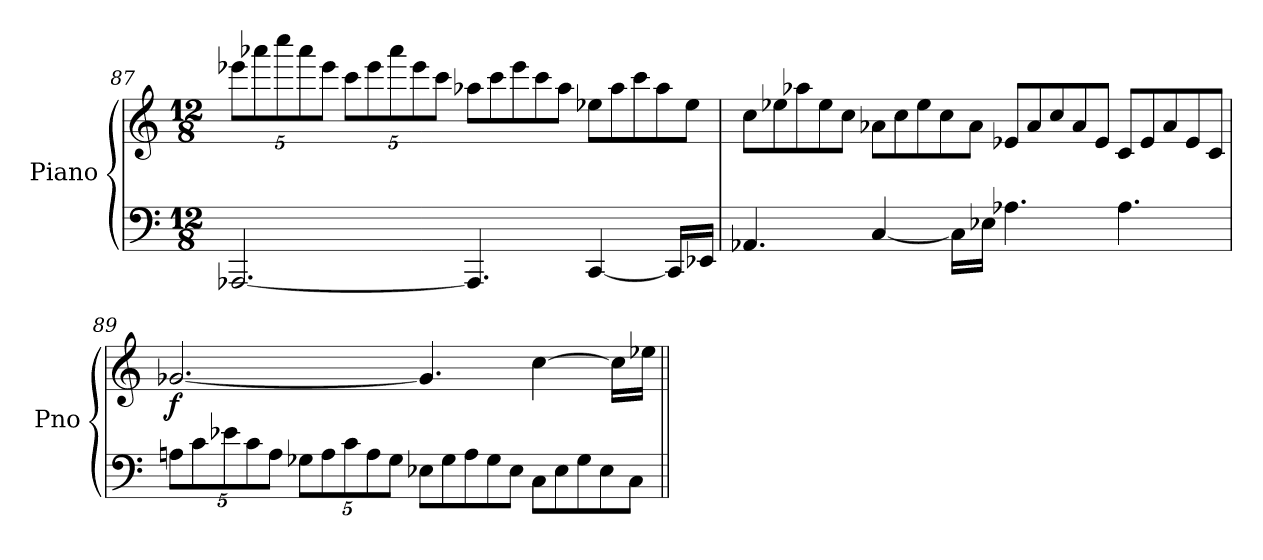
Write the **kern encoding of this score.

**kern	**kern	**dynam
*part1	*part1	*part1
*staff2	*staff1	*staff1/2
*I"Piano	*	*
*I'Pno	*	*
!!LO:LB:g=z
*clefF4	*clefG2	*
*k[]	*k[]	*
*M12/8	*M12/8	*
*	*Xbrackettup	*
=87	=87	=87
[2.AAA-X/	40%3eee-X\LL	.
.	40%3aaa-X\	.
.	40%3cccc\	.
.	40%3aaa-\	.
.	40%3eee-\JJ	.
.	40%3ccc\LL	.
.	40%3eee-\	.
.	40%3aaa-\	.
.	40%3eee-\	.
.	40%3ccc\JJ	.
*	*Xtuplet	*
4.AAA-/]	40%3aa-X\LL	.
.	40%3ccc\	.
.	40%3eee-\	.
.	40%3ccc\	.
.	40%3aa-\JJ	.
[4CC/	40%3ee-X\LL	.
.	40%3aa-\	.
.	40%3ccc\	.
.	40%3aa-\	.
16CC/LL]	.	.
.	40%3ee-\JJ	.
16EE-X/JJ	.	.
!!LO:PB:g=z
=88	=88	=88
4.AA-X/	40%3cc\LL	.
.	40%3ee-X\	.
.	40%3aa-X\	.
.	40%3ee-\	.
.	40%3cc\JJ	.
[4C/	40%3a-X\LL	.
.	40%3cc\	.
.	40%3ee-\	.
.	40%3cc\	.
16C\LL]	.	.
.	40%3a-\JJ	.
16E-X\JJ	.	.
4.A-X\	40%3e-X/LL	.
.	40%3a-/	.
.	40%3cc/	.
.	40%3a-/	.
.	40%3e-/JJ	.
4.A-\	40%3c/LL	.
.	40%3e-/	.
.	40%3a-/	.
.	40%3e-/	.
.	40%3c/JJ	.
!!LO:LB:g=z
=89	=89	=89
*Xbrackettup	*	*
!	!	!LO:DY:b
40%3An\LL	[2.g-X/	f
40%3c\	.	.
40%3e-X\	.	.
40%3c\	.	.
40%3A\JJ	.	.
40%3G-X\LL	.	.
40%3A\	.	.
40%3c\	.	.
40%3A\	.	.
40%3G-\JJ	.	.
*Xtuplet	*	*
40%3E-X\LL	4.g-/]	.
40%3G-\	.	.
40%3A\	.	.
40%3G-\	.	.
40%3E-\JJ	.	.
40%3C\LL	[4cc\	.
40%3E-\	.	.
40%3G-\	.	.
40%3E-\	.	.
.	16cc\LL]	.
40%3C\JJ	.	.
.	16ee-X\JJ	.
=||	=||	=||
*-	*-	*-
